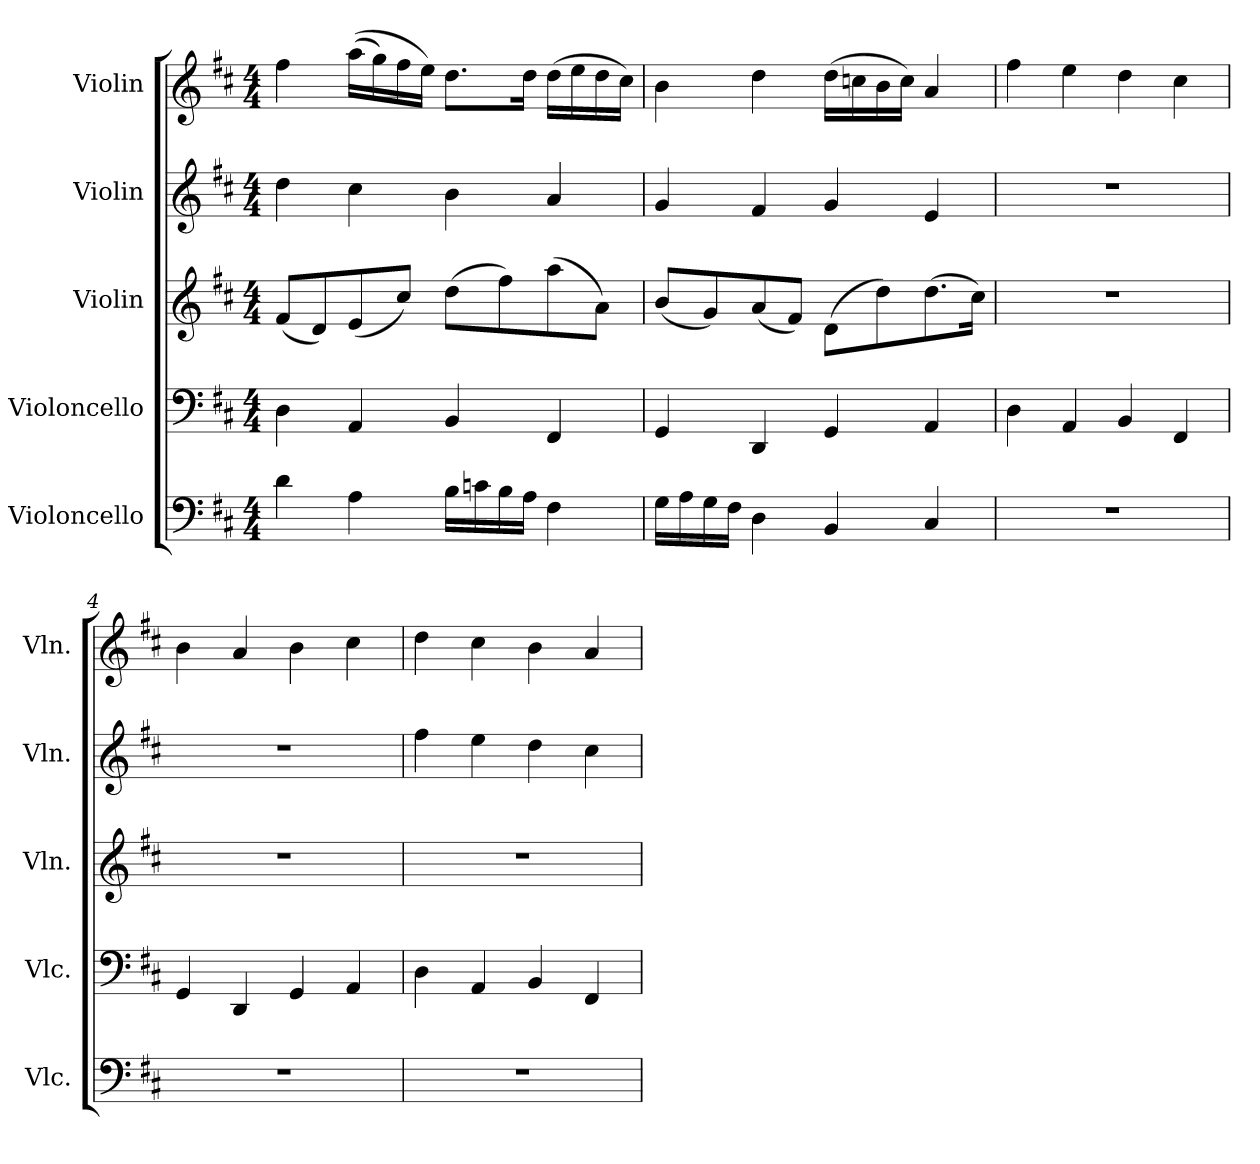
**kern	**kern	**kern	**kern	**kern
*part5	*part4	*part3	*part2	*part1
*staff5	*staff4	*staff3	*staff2	*staff1
*I"Violoncello	*I"Violoncello	*I"Violin	*I"Violin	*I"Violin
*I'Vlc.	*I'Vlc.	*I'Vln.	*I'Vln.	*I'Vln.
*clefF4	*clefF4	*clefG2	*clefG2	*clefG2
*k[f#c#]	*k[f#c#]	*k[f#c#]	*k[f#c#]	*k[f#c#]
*D:	*D:	*D:	*D:	*D:
*M4/4	*M4/4	*M4/4	*M4/4	*M4/4
=1	=1	=1	=1	=1
4d\	4D\	(8f#/L	4dd\	4ff#\
.	.	8d/)	.	.
4A\	4AA/	(8e/	4cc#\	((16aa\LL
.	.	.	.	16gg\)
.	.	8cc#/J)	.	16ff#\
.	.	.	.	16ee\JJ)
16B\LL	4BB/	(8dd\L	4b\	8.dd\L
16cn\	.	.	.	.
16B\	.	8ff#\)	.	.
16A\JJ	.	.	.	16dd\Jk
4F#\	4FF#/	(8aa\	4a/	(16dd\LL
.	.	.	.	16ee\
.	.	8a\J)	.	16dd\
.	.	.	.	16cc#\JJ)
=2	=2	=2	=2	=2
16G\LL	4GG/	(8b/L	4g/	4b\
16A\	.	.	.	.
16G\	.	8g/)	.	.
16F#\JJ	.	.	.	.
4D\	4DD/	(8a/	4f#/	4dd\
.	.	8f#/J)	.	.
4BB/	4GG/	(8d\L	4g/	(16dd\LL
.	.	.	.	16ccn\
.	.	8dd\)	.	16b\
.	.	.	.	16cc\JJ)
4C#/	4AA/	(8.dd\	4e/	4a/
.	.	16cc#\Jk)	.	.
=3	=3	=3	=3	=3
1r	4D\	1r	1r	4ff#\
.	4AA/	.	.	4ee\
.	4BB/	.	.	4dd\
.	4FF#/	.	.	4cc#\
=4	=4	=4	=4	=4
1r	4GG/	1r	1r	4b\
.	4DD/	.	.	4a/
.	4GG/	.	.	4b\
.	4AA/	.	.	4cc#\
!!LO:LB:g=z
=5	=5	=5	=5	=5
1r	4D\	1r	4ff#\	4dd\
.	4AA/	.	4ee\	4cc#\
.	4BB/	.	4dd\	4b\
.	4FF#/	.	4cc#\	4a/
=	=	=	=	=
*-	*-	*-	*-	*-
